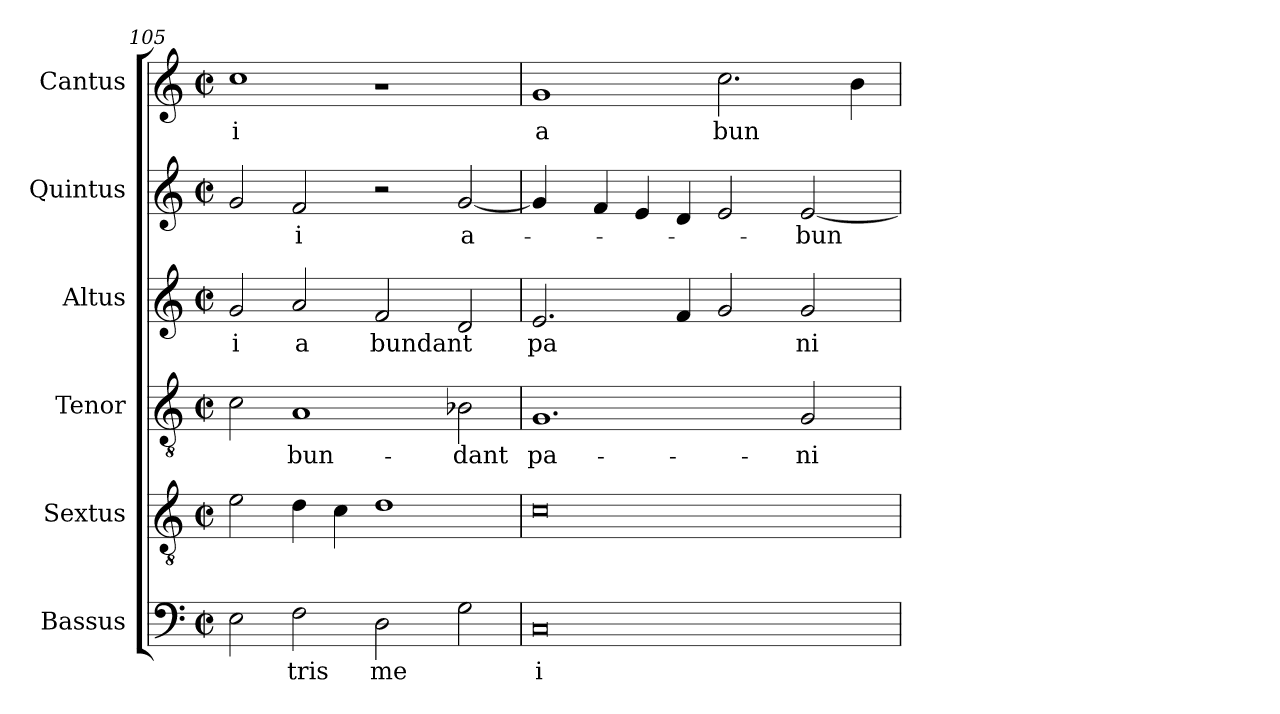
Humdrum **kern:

**kern	**text	**kern	**kern	**text	**kern	**text	**kern	**text	**kern	**text
*part6	*part6	*part5	*part4	*part4	*part3	*part3	*part2	*part2	*part1	*part1
*staff6	*staff6	*staff5	*staff4	*staff4	*staff3	*staff3	*staff2	*staff2	*staff1	*staff1
*I"Bassus	*	*I"Sextus	*I"Tenor	*	*I"Altus	*	*I"Quintus	*	*I"Cantus	*
*clefF4	*	*clefGv2	*clefGv2	*	*clefG2	*	*clefG2	*	*clefG2	*
*M2/2	*	*M2/2	*M2/2	*	*M2/2	*	*M2/2	*	*M2/2	*
*met(c|)	*	*met(c|)	*met(c|)	*	*met(c|)	*	*met(c|)	*	*met(c|)	*
=105	=105	=105	=105	=105	=105	=105	=105	=105	=105	=105
!	!	!	!	!	!	!LO:LY:b:cj	!	!	!	!LO:LY:b:cj
2E\	.	2e\	2c\	.	2g/	i	2g/	.	1cc	i
!	!LO:LY:b:cj	!	!	!LO:LY:b:cj	!	!LO:LY:b:cj	!	!LO:LY:b:cj	!	!
2F\	tris	4d\	1A	-bun-	2a/	a	2f/	-i	.	.
.	.	4c\	.	.	.	.	.	.	.	.
!	!LO:LY:b	!	!	!	!	!LO:LY:b	!	!	!LO:N:vis=1	!
2D\	me	1d	.	.	2f/	bundant	2r	.	4ra	.
.	.	.	.	.	.	.	.	.	2.ryy	.
!	!	!	!	!LO:LY:b:cj	!	!	!	!LO:LY:b:cj	!	!
2G\	.	.	2B-X\	-dant	2d/	.	[>2g/	a-	.	.
!!LO:LB:g=z
=106	=106	=106	=106	=106	=106	=106	=106	=106	=106	=106
!	!LO:LY:b:cj	!	!	!LO:LY:b:cj	!	!LO:LY:b:cj	!	!	!	!LO:LY:b:cj
*	*	*^	*	*	*	*	*^	*	*	*
0C	i	0c	8..ryy	1.G	pa-	2.e/	pa	4g/]	8ryy	.	1g	a
.	.	.	.	.	.	.	.	.	1...ryy	.	.	.
.	.	.	1ryy	.	.	.	.	.	.	.	.	.
.	.	.	.	.	.	.	.	4f/	.	.	.	.
.	.	.	.	.	.	.	.	4e/	.	.	.	.
.	.	.	.	.	.	4f/	.	4d/	.	.	.	.
!	!	!	!	!	!	!	!	!	!	!	!	!LO:LY:b
.	.	.	.	.	.	2g/	.	2e/	.	.	2.cc\	bun
.	.	.	2ryy	.	.	.	.	.	.	.	.	.
!	!	!	!	!	!LO:LY:b:cj	!	!LO:LY:b:cj	!	!	!LO:LY:b	!	!
.	.	.	.	2G/	-ni-	2g/	ni	[<2e/	.	-bun	.	.
.	.	.	4ryy	.	.	.	.	.	.	.	.	.
.	.	.	.	.	.	.	.	.	.	.	4b\	.
.	.	.	32ryy	.	.	.	.	.	.	.	.	.
*	*	*v	*v	*	*	*	*	*v	*v	*	*	*
=	=	=	=	=	=	=	=	=	=	=
*-	*-	*-	*-	*-	*-	*-	*-	*-	*-	*-
